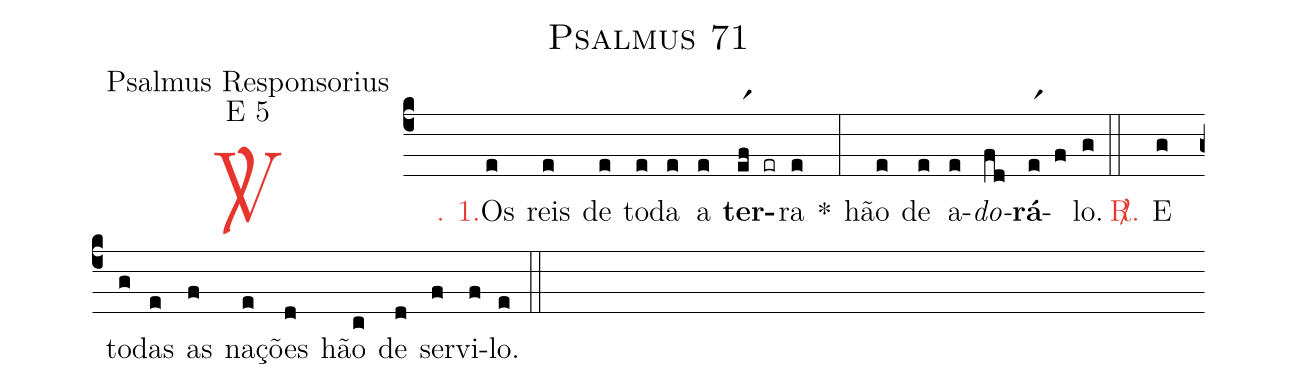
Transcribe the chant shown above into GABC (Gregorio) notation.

name: Psalmus 71;
office-part: Psalmus Responsorius;
mode: E 5;
%%
(c4)

<c><sp>V/</sp>. 1.</c>() Os(e) reis(e) de(e) to(e)da(e) a(e) <b>ter</b>(er1f er)ra(e) *(:) hão(e) de(e) a(e)<i>do</i>(fd)<b>rá</b>-(er1 f)lo.(g)

(::)

<nlba><c><sp>R/</sp>.</c>() E</nlba>(g) to(g)das(e) as(f) na(e)ções(d) hão(c) de(d) ser(f)vi-(f)lo.(e)

(::)
